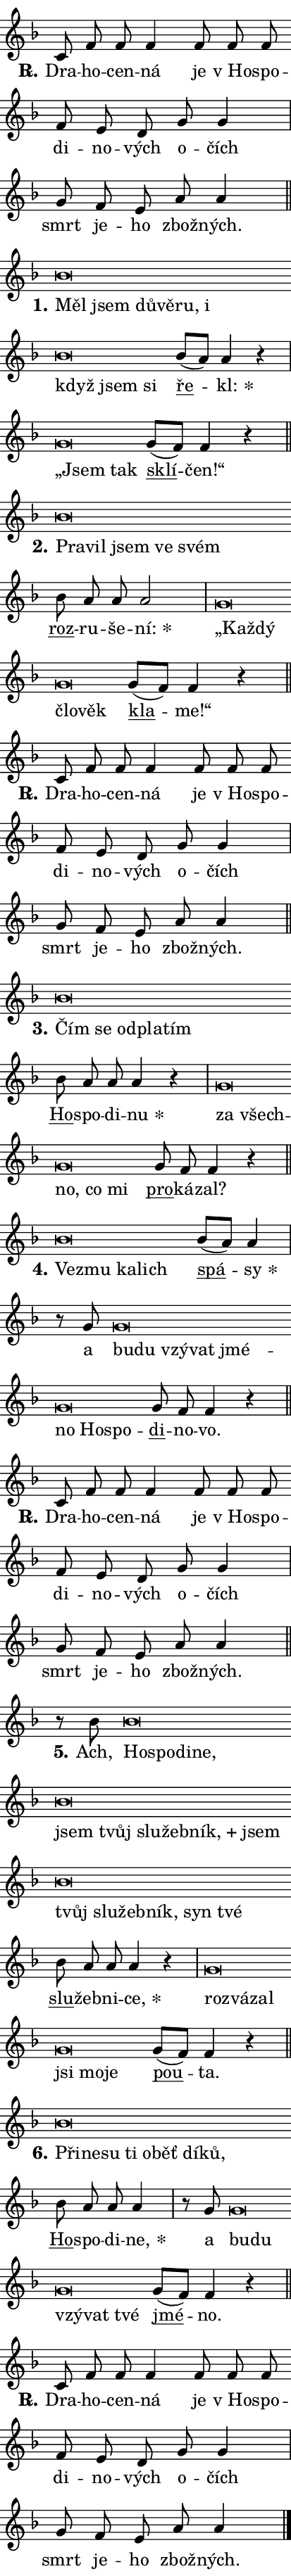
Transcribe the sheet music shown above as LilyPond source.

\version "2.22.1"
\header { tagline = "" }
\paper {
  indent = 0\cm
  top-margin = 0\cm
  right-margin = 0\cm
  bottom-margin = 0\cm
  left-margin = 0\cm
  paper-width = 7\cm
  page-breaking = #ly:one-page-breaking
  system-system-spacing.basic-distance = #11
  score-system-spacing.basic-distance = #11
  ragged-last = ##f
}


%% Author: Thomas Morley
%% https://lists.gnu.org/archive/html/lilypond-user/2020-05/msg00002.html
#(define (line-position grob)
"Returns position of @var[grob} in current system:
   @code{'start}, if at first time-step
   @code{'end}, if at last time-step
   @code{'middle} otherwise
"
  (let* ((col (ly:item-get-column grob))
         (ln (ly:grob-object col 'left-neighbor))
         (rn (ly:grob-object col 'right-neighbor))
         (col-to-check-left (if (ly:grob? ln) ln col))
         (col-to-check-right (if (ly:grob? rn) rn col))
         (break-dir-left
           (and
             (ly:grob-property col-to-check-left 'non-musical #f)
             (ly:item-break-dir col-to-check-left)))
         (break-dir-right
           (and
             (ly:grob-property col-to-check-right 'non-musical #f)
             (ly:item-break-dir col-to-check-right))))
        (cond ((eqv? 1 break-dir-left) 'start)
              ((eqv? -1 break-dir-right) 'end)
              (else 'middle))))

#(define (tranparent-at-line-position vctor)
  (lambda (grob)
  "Relying on @code{line-position} select the relevant enry from @var{vctor}.
Used to determine transparency,"
    (case (line-position grob)
      ((end) (not (vector-ref vctor 0)))
      ((middle) (not (vector-ref vctor 1)))
      ((start) (not (vector-ref vctor 2))))))

noteHeadBreakVisibility =
#(define-music-function (break-visibility)(vector?)
"Makes @code{NoteHead}s transparent relying on @var{break-visibility}"
#{
  \override NoteHead.transparent =
    #(tranparent-at-line-position break-visibility)
#})

#(define delete-ledgers-for-transparent-note-heads
  (lambda (grob)
    "Reads whether a @code{NoteHead} is transparent.
If so this @code{NoteHead} is removed from @code{'note-heads} from
@var{grob}, which is supposed to be @code{LedgerLineSpanner}.
As a result ledgers are not printed for this @code{NoteHead}"
    (let* ((nhds-array (ly:grob-object grob 'note-heads))
           (nhds-list
             (if (ly:grob-array? nhds-array)
                 (ly:grob-array->list nhds-array)
                 '()))
           ;; Relies on the transparent-property being done before
           ;; Staff.LedgerLineSpanner.after-line-breaking is executed.
           ;; This is fragile ...
           (to-keep
             (remove
               (lambda (nhd)
                 (ly:grob-property nhd 'transparent #f))
               nhds-list)))
      ;; TODO find a better method to iterate over grob-arrays, similiar
      ;; to filter/remove etc for lists
      ;; For now rebuilt from scratch
      (set! (ly:grob-object grob 'note-heads)  '())
      (for-each
        (lambda (nhd)
          (ly:pointer-group-interface::add-grob grob 'note-heads nhd))
        to-keep))))

hideNotes = {
  \noteHeadBreakVisibility #begin-of-line-visible
}
unHideNotes = {
  \noteHeadBreakVisibility #all-visible
}

% work-around for resetting accidentals
% https://lilypond.org/doc/v2.23/Documentation/notation/displaying-rhythms#unmetered-music
cadenzaMeasure = {
  \cadenzaOff
  \partial 1024 s1024
  \cadenzaOn
}

#(define-markup-command (accent layout props text) (markup?)
  "Underline accented syllable"
  (interpret-markup layout props
    #{\markup \override #'(offset . 4.3) \underline { #text }#}))

responsum = \markup \concat {
  "R" \hspace #-1.05 \path #0.1 #'((moveto 0 0.07) (lineto 0.9 0.8)) \hspace #0.05 "."
}

\layout {
    \context {
        \Staff
        \remove "Time_signature_engraver"
        \override LedgerLineSpanner.after-line-breaking = #delete-ledgers-for-transparent-note-heads
    }
    \context {
        \Voice {
            \override NoteHead.output-attributes = #'((class . "notehead"))
            \override Hairpin.height = #0.55
        }
    }
    \context {
        \Lyrics {
            \override StanzaNumber.output-attributes = #'((class . "stanzanumber"))
            \override LyricSpace.minimum-distance = #0.9
            \override LyricText.font-name = #"TeX Gyre Schola"
            \override LyricText.font-size = 1
            \override StanzaNumber.font-name = #"TeX Gyre Schola Bold"
            \override StanzaNumber.font-size = 1
        }
    }
}

% magnetic-lyrics.ily
%
%   written by
%     Jean Abou Samra <jean@abou-samra.fr>
%     Werner Lemberg <wl@gnu.org>
%
%   adapted by
%     Jiri Hon <jiri.hon@gmail.com>
%
% Version 2022-Apr-15

% https://www.mail-archive.com/lilypond-user@gnu.org/msg149350.html

#(define (Left_hyphen_pointer_engraver context)
   "Collect syllable-hyphen-syllable occurrences in lyrics and store
them in properties.  This engraver only looks to the left.  For
example, if the lyrics input is @code{foo -- bar}, it does the
following.

@itemize @bullet
@item
Set the @code{text} property of the @code{LyricHyphen} grob between
@q{foo} and @q{bar} to @code{foo}.

@item
Set the @code{left-hyphen} property of the @code{LyricText} grob with
text @q{foo} to the @code{LyricHyphen} grob between @q{foo} and
@q{bar}.
@end itemize

Use this auxiliary engraver in combination with the
@code{lyric-@/text::@/apply-@/magnetic-@/offset!} hook."
   (let ((hyphen #f)
         (text #f))
     (make-engraver
      (acknowledgers
       ((lyric-syllable-interface engraver grob source-engraver)
        (set! text grob)))
      (end-acknowledgers
       ((lyric-hyphen-interface engraver grob source-engraver)
        ;(when (not (grob::has-interface grob 'lyric-space-interface))
          (set! hyphen grob)));)
      ((stop-translation-timestep engraver)
       (when (and text hyphen)
         (ly:grob-set-object! text 'left-hyphen hyphen))
       (set! text #f)
       (set! hyphen #f)))))

#(define (lyric-text::apply-magnetic-offset! grob)
   "If the space between two syllables is less than the value in
property @code{LyricText@/.details@/.squash-threshold}, move the right
syllable to the left so that it gets concatenated with the left
syllable.

Use this function as a hook for
@code{LyricText@/.after-@/line-@/breaking} if the
@code{Left_@/hyphen_@/pointer_@/engraver} is active."
   (let ((hyphen (ly:grob-object grob 'left-hyphen #f)))
     (when hyphen
       (let ((left-text (ly:spanner-bound hyphen LEFT)))
         (when (grob::has-interface left-text 'lyric-syllable-interface)
           (let* ((common (ly:grob-common-refpoint grob left-text X))
                  (this-x-ext (ly:grob-extent grob common X))
                  (left-x-ext
                   (begin
                     ;; Trigger magnetism for left-text.
                     (ly:grob-property left-text 'after-line-breaking)
                     (ly:grob-extent left-text common X)))
                  ;; `delta` is the gap width between two syllables.
                  (delta (- (interval-start this-x-ext)
                            (interval-end left-x-ext)))
                  (details (ly:grob-property grob 'details))
                  (threshold (assoc-get 'squash-threshold details 0.2)))
             (when (< delta threshold)
               (let* (;; We have to manipulate the input text so that
                      ;; ligatures crossing syllable boundaries are not
                      ;; disabled.  For languages based on the Latin
                      ;; script this is essentially a beautification.
                      ;; However, for non-Western scripts it can be a
                      ;; necessity.
                      (lt (ly:grob-property left-text 'text))
                      (rt (ly:grob-property grob 'text))
                      (is-space (grob::has-interface hyphen 'lyric-space-interface))
                      (space (if is-space " " ""))
                      (space-markup (grob-interpret-markup grob " "))
                      (space-size (interval-length (ly:stencil-extent space-markup X)))
                      (extra-delta (if is-space space-size 0))
                      ;; Append new syllable.
                      (ltrt-space (if (and (string? lt) (string? rt))
                                (string-append lt space rt)
                                (make-concat-markup (list lt space rt))))
                      ;; Right-align `ltrt` to the right side.
                      (ltrt-space-markup (grob-interpret-markup
                               grob
                               (make-translate-markup
                                (cons (interval-length this-x-ext) 0)
                                (make-right-align-markup ltrt-space)))))
                 (begin
                   ;; Don't print `left-text`.
                   (ly:grob-set-property! left-text 'stencil #f)
                   ;; Set text and stencil (which holds all collected
                   ;; syllables so far) and shift it to the left.
                   (ly:grob-set-property! grob 'text ltrt-space)
                   (ly:grob-set-property! grob 'stencil ltrt-space-markup)
                   (ly:grob-translate-axis! grob (- (- delta extra-delta)) X))))))))))


#(define (lyric-hyphen::displace-bounds-first grob)
   ;; Make very sure this callback isn't triggered too early.
   (let ((left (ly:spanner-bound grob LEFT))
         (right (ly:spanner-bound grob RIGHT)))
     (ly:grob-property left 'after-line-breaking)
     (ly:grob-property right 'after-line-breaking)
     (ly:lyric-hyphen::print grob)))

squashThreshold = #0.4

\layout {
  \context {
    \Lyrics
    \consists #Left_hyphen_pointer_engraver
    \override LyricText.after-line-breaking =
      #lyric-text::apply-magnetic-offset!
    \override LyricHyphen.stencil = #lyric-hyphen::displace-bounds-first
    \override LyricText.details.squash-threshold = \squashThreshold
    \override LyricHyphen.minimum-distance = 0
    \override LyricHyphen.minimum-length = \squashThreshold
  }
}

squash = \override LyricText.details.squash-threshold = 9999
unSquash = \override LyricText.details.squash-threshold = \squashThreshold

left = \override LyricText.self-alignment-X = #LEFT
unLeft = \revert LyricText.self-alignment-X

starOffset = #(lambda (grob) 
                (let ((x_offset (ly:self-alignment-interface::aligned-on-x-parent grob)))
                  (if (= x_offset 0) 0 (+ x_offset 1.2))))

star = #(define-music-function (syllable)(string?)
"Append star separator at the end of a syllable"
#{
  \once \override LyricText.X-offset = #starOffset
  \lyricmode { \markup {
    #syllable
    \override #'((font-name . "TeX Gyre Schola Bold")) \hspace #0.2 \lower #0.65 \larger "*"
  } }
#})

starAccent = #(define-music-function (syllable)(string?)
"Append star separator at the end of a syllable and make accent"
#{
  \once \override LyricText.X-offset = #starOffset
  \lyricmode { \markup {
    \accent #syllable
    \override #'((font-name . "TeX Gyre Schola Bold")) \hspace #0.2 \lower #0.65 \larger "*"
  } }
#})

breath = #(define-music-function (syllable)(string?)
"Append breathing indicator at the end of a syllable"
#{
  \lyricmode { \markup { #syllable "+" } }
#})

optionalBreath = #(define-music-function (syllable)(string?)
"Append optional breathing indicator at the end of a syllable"
#{
  \lyricmode { \markup { #syllable "(+)" } }
#})


\score {
    <<
        \new Voice = "melody" { \cadenzaOn \key f \major \relative { c'8 f f f4 f8 \bar "" f f \bar "" f e d \bar "" g g4 \cadenzaMeasure \bar "|" g8 f e a a4 \cadenzaMeasure \bar "||" \break }
\relative { bes'\breve*1/16 \hideNotes \breve*1/16 \bar "" \breve*1/16 \bar "" \breve*1/16 \bar "" \breve*1/16 \bar "" \breve*1/16 \bar "" \breve*1/16 \bar "" \breve*1/16 \breve*1/16 \bar "" \unHideNotes \bar "" bes8[( a)] a4 r \cadenzaMeasure \bar "|" g\breve*1/16 \hideNotes \breve*1/16 \bar "" \unHideNotes \bar "" g8[( f)] f4 r \cadenzaMeasure \bar "||" \break }
\relative { bes'\breve*1/16 \hideNotes \breve*1/16 \bar "" \breve*1/16 \bar "" \breve*1/16 \breve*1/16 \bar "" \unHideNotes \bar "" bes8 a a a2 \cadenzaMeasure \bar "|" g\breve*1/16 \hideNotes \breve*1/16 \bar "" \breve*1/16 \breve*1/16 \bar "" \unHideNotes \bar "" g8[( f)] f4 r \cadenzaMeasure \bar "||" \break }
\relative { c'8 f f f4 f8 \bar "" f f \bar "" f e d \bar "" g g4 \cadenzaMeasure \bar "|" g8 f e a a4 \cadenzaMeasure \bar "||" \break }
\relative { bes'\breve*1/16 \hideNotes \breve*1/16 \bar "" \breve*1/16 \bar "" \breve*1/16 \breve*1/16 \bar "" \unHideNotes \bar "" bes8 a a a4 r \cadenzaMeasure \bar "|" g\breve*1/16 \hideNotes \breve*1/16 \bar "" \breve*1/16 \bar "" \breve*1/16 \breve*1/16 \bar "" \unHideNotes \bar "" g8 f f4 r \cadenzaMeasure \bar "||" \break }
\relative { bes'\breve*1/16 \hideNotes \breve*1/16 \bar "" \breve*1/16 \breve*1/16 \bar "" \unHideNotes \bar "" bes8[( a)] a4 \cadenzaMeasure \bar "|" r8 g8 g\breve*1/16 \hideNotes \breve*1/16 \bar "" \breve*1/16 \bar "" \breve*1/16 \bar "" \breve*1/16 \bar "" \breve*1/16 \bar "" \breve*1/16 \breve*1/16 \bar "" \unHideNotes \bar "" g8 f f4 r \cadenzaMeasure \bar "||" \break }
\relative { c'8 f f f4 f8 \bar "" f f \bar "" f e d \bar "" g g4 \cadenzaMeasure \bar "|" g8 f e a a4 \cadenzaMeasure \bar "||" \break }
\relative { r8 bes'8 bes\breve*1/16 \hideNotes \breve*1/16 \bar "" \breve*1/16 \bar "" \breve*1/16 \bar "" \breve*1/16 \bar "" \breve*1/16 \bar "" \breve*1/16 \bar "" \breve*1/16 \bar "" \breve*1/16 \bar "" \breve*1/16 \bar "" \breve*1/16 \bar "" \breve*1/16 \bar "" \breve*1/16 \bar "" \breve*1/16 \bar "" \breve*1/16 \breve*1/16 \bar "" \unHideNotes \bar "" bes8 a a a4 r \cadenzaMeasure \bar "|" g\breve*1/16 \hideNotes \breve*1/16 \bar "" \breve*1/16 \bar "" \breve*1/16 \bar "" \breve*1/16 \breve*1/16 \bar "" \unHideNotes \bar "" g8[( f)] f4 r \cadenzaMeasure \bar "||" \break }
\relative { bes'\breve*1/16 \hideNotes \breve*1/16 \bar "" \breve*1/16 \bar "" \breve*1/16 \bar "" \breve*1/16 \bar "" \breve*1/16 \bar "" \breve*1/16 \breve*1/16 \bar "" \unHideNotes \bar "" bes8 a a a4 \cadenzaMeasure \bar "|" r8 g8 g\breve*1/16 \hideNotes \breve*1/16 \bar "" \breve*1/16 \bar "" \breve*1/16 \breve*1/16 \bar "" \unHideNotes \bar "" g8[( f)] f4 r \cadenzaMeasure \bar "||" \break }
\relative { c'8 f f f4 f8 \bar "" f f \bar "" f e d \bar "" g g4 \cadenzaMeasure \bar "|" g8 f e a a4 \cadenzaMeasure \bar "||" \break } \bar "|." }
        \new Lyrics \lyricsto "melody" { \lyricmode { \set stanza = \responsum
Dra -- ho -- cen -- ná je "v Ho" -- spo -- di -- no -- vých o -- čích smrt je -- ho zbož -- ných.
\set stanza = "1."
\left Měl \squash jsem dů -- vě -- ru, i když jsem si \unLeft \unSquash \markup \accent ře -- \star kl: \left „Jsem \squash tak \unLeft \unSquash \markup \accent sklí -- čen!“
\set stanza = "2."
\left Pra -- \squash vil jsem ve svém \unLeft \unSquash \markup \accent roz -- ru -- še -- \star ní: \left „Kaž -- \squash dý člo -- věk \unLeft \unSquash \markup \accent kla -- me!“
\set stanza = \responsum
Dra -- ho -- cen -- ná je "v Ho" -- spo -- di -- no -- vých o -- čích smrt je -- ho zbož -- ných.
\set stanza = "3."
\left Čím \squash se od -- pla -- tím \unLeft \unSquash \markup \accent Ho -- spo -- di -- \star nu \left za \squash všech -- no, co mi \unLeft \unSquash \markup \accent pro -- ká -- zal?
\set stanza = "4."
\left Ve -- \squash zmu ka -- lich \unLeft \unSquash \markup \accent spá -- \star sy a \left bu -- \squash du vzý -- vat jmé -- no Ho -- spo -- \unLeft \unSquash \markup \accent di -- no -- vo.
\set stanza = \responsum
Dra -- ho -- cen -- ná je "v Ho" -- spo -- di -- no -- vých o -- čích smrt je -- ho zbož -- ných.
\set stanza = "5."
Ach, \left Ho -- \squash spo -- di -- ne, jsem tvůj slu -- žeb -- \breath "ník," jsem tvůj slu -- žeb -- ník, syn tvé \unLeft \unSquash \markup \accent slu -- žeb -- ni -- \star ce, \left roz -- \squash vá -- zal jsi mo -- je \unLeft \unSquash \markup \accent pou -- ta.
\set stanza = "6."
\left Při -- \squash ne -- su ti o -- běť dí -- ků, \unLeft \unSquash \markup \accent Ho -- spo -- di -- \star ne, a \left bu -- \squash du vzý -- vat tvé \unLeft \unSquash \markup \accent jmé -- no.
\set stanza = \responsum
Dra -- ho -- cen -- ná je "v Ho" -- spo -- di -- no -- vých o -- čích smrt je -- ho zbož -- ných. } }
    >>
    \layout {}
}
